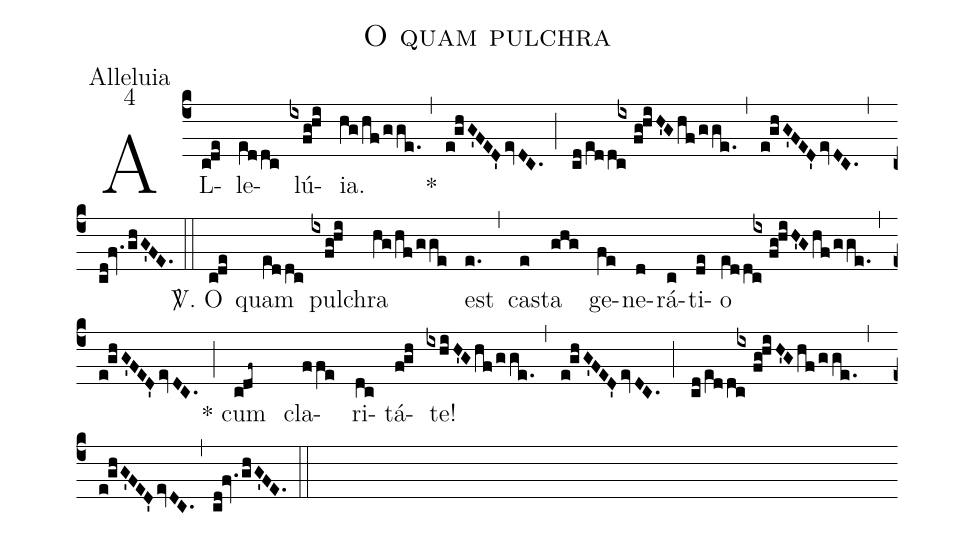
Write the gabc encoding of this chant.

name:O quam pulchra;
office-part:Alleluia;
mode:4;
%%
(c4) AL(cde)le(e[ll:1]ddc)lú(ixfg!hi){ia}.(hg/hf/gge.) <clear>*(,) (e!ghG'FED'evDC.) (;) (cd/e[ll:1]ddc/[2]{/[-4]ix}fg!hiH'Ghf/gge.) (,) (e!ghG'FED'evDC.) (,) (cd!fv.ghG'FE.) (::) <sp>V/</sp>. O(cde) quam(e[ll:1]ddc) pul(ixfg!hi)chra(hg/hf/gge) est(e.) (,) ca(e)sta(ghg) ge(fe)ne(d)rá(c)ti(de)o(e[ll:1]ddc/[2]{/[-4]ix}fg!hiH'Ghf/gge.) (,) (e!ghG'FED'evDC.) (;) * cum(cdf~) cla(ffe)ri(dc)tá(fgh)te!(ixhiH'Ghf/gge.) (,) (e!ghG'FED'evDC.) (;) (cd/e[ll:1]ddc/[2]{/[-4]ix}fg!hiH'Ghf/gge.) (,) (e!ghG'FED'evDC.) (,) (cd!fv.ghG'FE.) (::)
